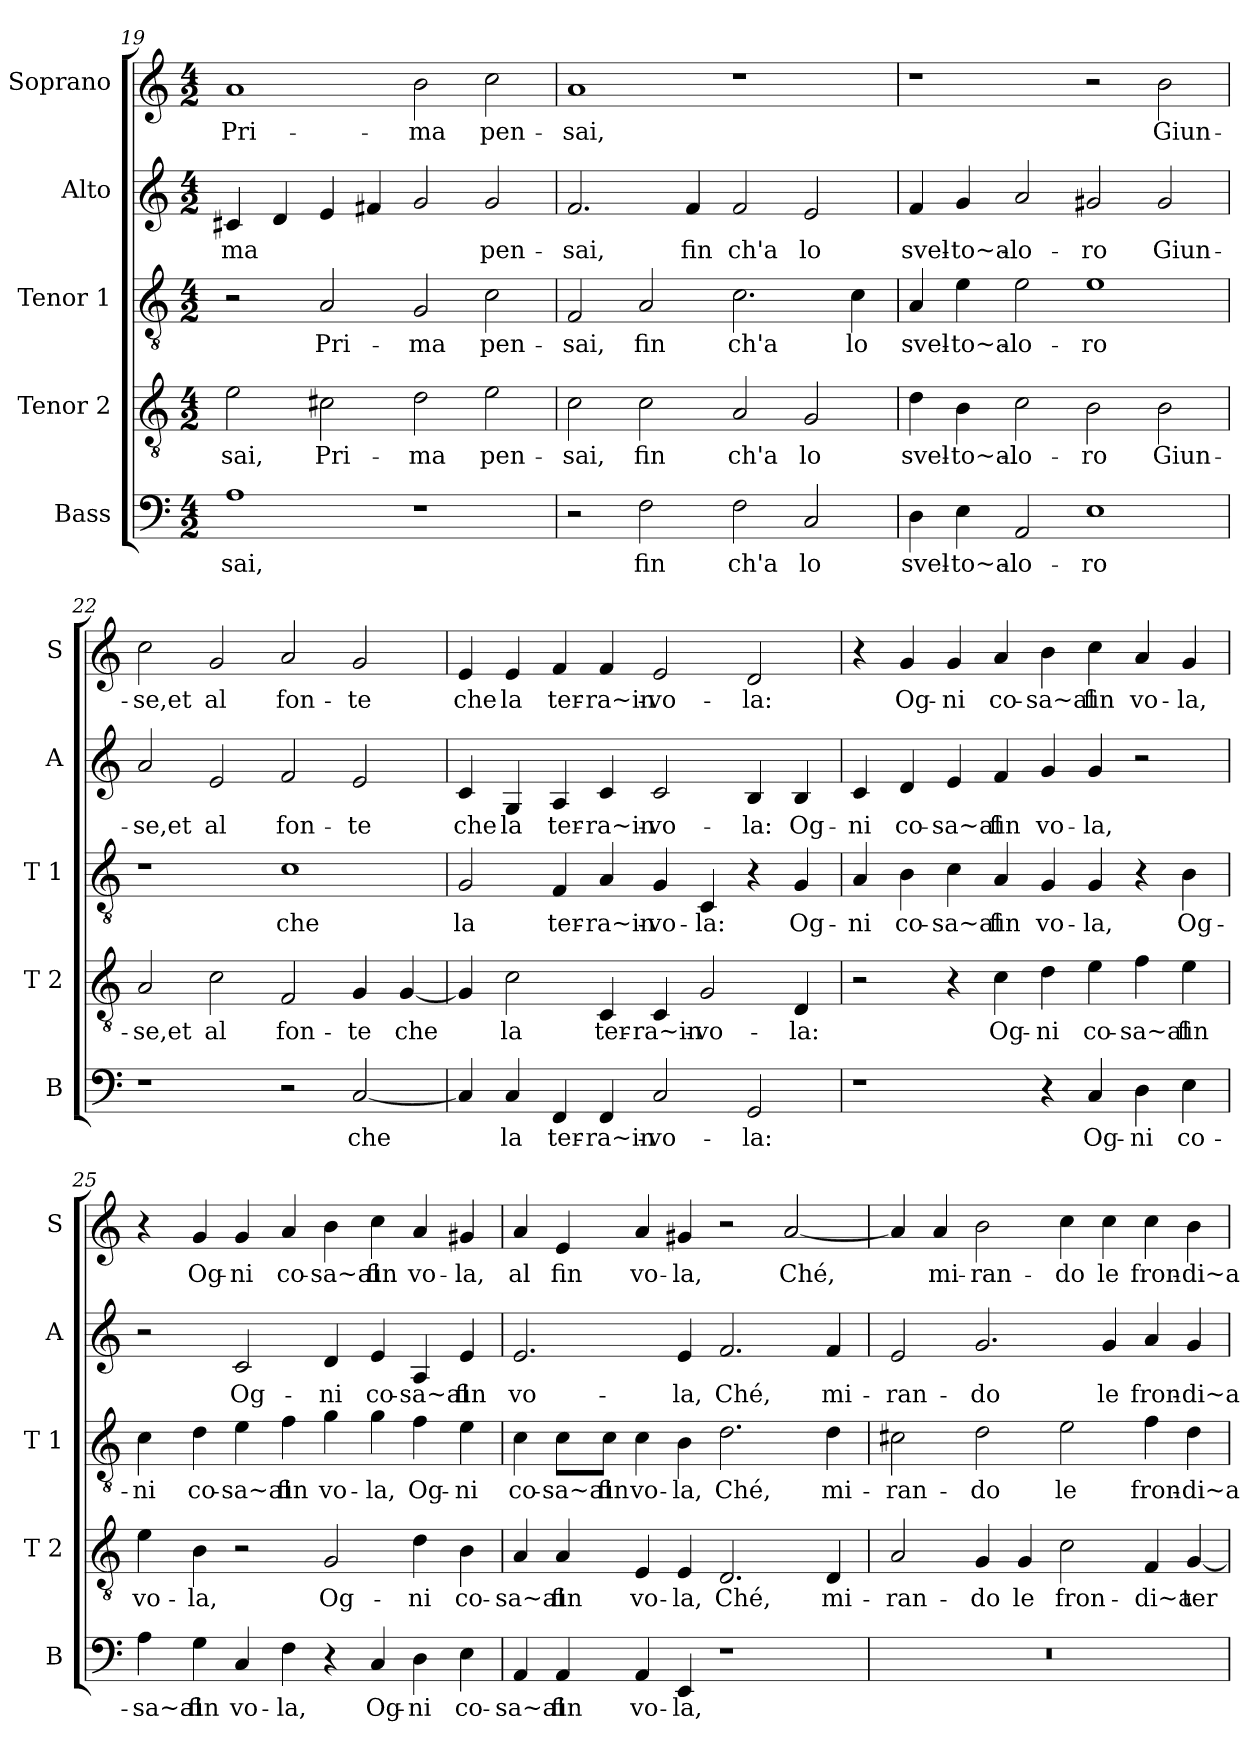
**kern	**text	**kern	**text	**kern	**text	**kern	**text	**kern	**text
*part5	*part5	*part4	*part4	*part3	*part3	*part2	*part2	*part1	*part1
*staff5	*staff5	*staff4	*staff4	*staff3	*staff3	*staff2	*staff2	*staff1	*staff1
*I"Bass	*	*I"Tenor 2	*	*I"Tenor 1	*	*I"Alto	*	*I"Soprano	*
*I'B	*	*I'T 2	*	*I'T 1	*	*I'A	*	*I'S	*
!!LO:PB:g=z
*clefF4	*	*clefGv2	*	*clefGv2	*	*clefG2	*	*clefG2	*
*k[]	*	*k[]	*	*k[]	*	*k[]	*	*k[]	*
*C:	*	*C:	*	*C:	*	*C:	*	*C:	*
*M4/2	*	*M4/2	*	*M4/2	*	*M4/2	*	*M4/2	*
=19	=19	=19	=19	=19	=19	=19	=19	=19	=19
!	!LO:LY:b	!	!LO:LY:b	!	!	!	!LO:LY:b	!	!LO:LY:b
1A	-sai,	2e\	-sai,	2r	.	4c#X/	-ma	1a	Pri-
.	.	.	.	.	.	4d/	.	.	.
!	!	!	!LO:LY:b	!	!LO:LY:b	!	!	!	!
.	.	2c#X\	Pri-	2A/	Pri-	4e/	.	.	.
.	.	.	.	.	.	4f#X/	.	.	.
!	!	!	!LO:LY:b	!	!LO:LY:b	!	!	!	!LO:LY:b
1r	.	2d\	-ma	2G/	-ma	2g/	.	2b\	-ma
!	!	!	!LO:LY:b	!	!LO:LY:b	!	!LO:LY:b	!	!LO:LY:b
.	.	2e\	pen-	2c\	pen-	2g/	pen-	2cc\	pen-
=20	=20	=20	=20	=20	=20	=20	=20	=20	=20
!	!	!	!LO:LY:b	!	!LO:LY:b	!	!LO:LY:b	!	!LO:LY:b
2r	.	2c\	-sai,	2F/	-sai,	2.f/	-sai,	1a	-sai,
!	!LO:LY:b	!	!LO:LY:b	!	!LO:LY:b	!	!	!	!
2F\	fin	2c\	fin	2A/	fin	.	.	.	.
!	!	!	!	!	!	!	!LO:LY:b	!	!
.	.	.	.	.	.	4f/	fin	.	.
!	!LO:LY:b	!	!LO:LY:b	!	!LO:LY:b	!	!LO:LY:b	!	!
2F\	ch'a	2A/	ch'a	2.c\	ch'a	2f/	ch'a	1r	.
!	!LO:LY:b	!	!LO:LY:b	!	!	!	!LO:LY:b	!	!
2C/	lo	2G/	lo	.	.	2e/	lo	.	.
!	!	!	!	!	!LO:LY:b	!	!	!	!
.	.	.	.	4c\	lo	.	.	.	.
=21	=21	=21	=21	=21	=21	=21	=21	=21	=21
!	!LO:LY:b	!	!LO:LY:b	!	!LO:LY:b	!	!LO:LY:b	!	!
4D\	svel-	4d\	svel-	4A/	svel-	4f/	svel-	1r	.
!	!LO:LY:b	!	!LO:LY:b	!	!LO:LY:b	!	!LO:LY:b	!	!
4E\	-to~al-	4B\	-to~al-	4e\	-to~al-	4g/	-to~al-	.	.
!	!LO:LY:b	!	!LO:LY:b	!	!LO:LY:b	!	!LO:LY:b	!	!
2AA/	-lo-	2c\	-lo-	2e\	-lo-	2a/	-lo-	.	.
!	!LO:LY:b	!	!LO:LY:b	!	!LO:LY:b	!	!LO:LY:b	!	!
1E	-ro	2B\	-ro	1e	-ro	2g#X/	-ro	2r	.
!	!	!	!LO:LY:b	!	!	!	!LO:LY:b	!	!LO:LY:b
.	.	2B\	Giun-	.	.	2g#/	Giun-	2b\	Giun-
=22	=22	=22	=22	=22	=22	=22	=22	=22	=22
!	!	!	!LO:LY:b	!	!	!	!LO:LY:b	!	!LO:LY:b
1r	.	2A/	-se,et	1r	.	2a/	-se,et	2cc\	-se,et
!	!	!	!LO:LY:b	!	!	!	!LO:LY:b	!	!LO:LY:b
.	.	2c\	al	.	.	2e/	al	2g/	al
!	!	!	!LO:LY:b	!	!LO:LY:b	!	!LO:LY:b	!	!LO:LY:b
2r	.	2F/	fon-	1c	che	2f/	fon-	2a/	fon-
!	!LO:LY:b	!	!LO:LY:b	!	!	!	!LO:LY:b	!	!LO:LY:b
[2C/	che	4G/	-te	.	.	2e/	-te	2g/	-te
!	!	!	!LO:LY:b	!	!	!	!	!	!
.	.	[4G/	che	.	.	.	.	.	.
!!LO:LB:g=z
=23	=23	=23	=23	=23	=23	=23	=23	=23	=23
!	!	!	!	!	!LO:LY:b	!	!LO:LY:b	!	!LO:LY:b
4C/]	.	4G/]	.	2G/	la	4c/	che	4e/	che
!	!LO:LY:b	!	!LO:LY:b	!	!	!	!LO:LY:b	!	!LO:LY:b
4C/	la	2c\	la	.	.	4G/	la	4e/	la
!	!LO:LY:b	!	!	!	!LO:LY:b	!	!LO:LY:b	!	!LO:LY:b
4FF/	ter-	.	.	4F/	ter-	4A/	ter-	4f/	ter-
!	!LO:LY:b	!	!LO:LY:b	!	!LO:LY:b	!	!LO:LY:b	!	!LO:LY:b
4FF/	-ra~in-	4C/	ter-	4A/	-ra~in-	4c/	-ra~in-	4f/	-ra~in-
!	!LO:LY:b	!	!LO:LY:b	!	!LO:LY:b	!	!LO:LY:b	!	!LO:LY:b
2C/	-vo-	4C/	-ra~in-	4G/	-vo-	2c/	-vo-	2e/	-vo-
!	!	!	!LO:LY:b	!	!LO:LY:b	!	!	!	!
.	.	2G/	-vo-	4C/	-la:	.	.	.	.
!	!LO:LY:b	!	!	!	!	!	!LO:LY:b	!	!LO:LY:b
2GG/	-la:	.	.	4r	.	4B/	-la:	2d/	-la:
!	!	!	!LO:LY:b	!	!LO:LY:b	!	!LO:LY:b	!	!
.	.	4D/	-la:	4G/	Og-	4B/	Og-	.	.
=24	=24	=24	=24	=24	=24	=24	=24	=24	=24
!	!	!	!	!	!LO:LY:b	!	!LO:LY:b	!	!
1r	.	2r	.	4A/	-ni	4c/	-ni	4r	.
!	!	!	!	!	!LO:LY:b	!	!LO:LY:b	!	!LO:LY:b
.	.	.	.	4B\	co-	4d/	co-	4g/	Og-
!	!	!	!	!	!LO:LY:b	!	!LO:LY:b	!	!LO:LY:b
.	.	4r	.	4c\	-sa~al	4e/	-sa~al	4g/	-ni
!	!	!	!LO:LY:b	!	!LO:LY:b	!	!LO:LY:b	!	!LO:LY:b
.	.	4c\	Og-	4A/	fin	4f/	fin	4a/	co-
!	!	!	!LO:LY:b	!	!LO:LY:b	!	!LO:LY:b	!	!LO:LY:b
4r	.	4d\	-ni	4G/	vo-	4g/	vo-	4b\	-sa~al
!	!LO:LY:b	!	!LO:LY:b	!	!LO:LY:b	!	!LO:LY:b	!	!LO:LY:b
4C/	Og-	4e\	co-	4G/	-la,	4g/	-la,	4cc\	fin
!	!LO:LY:b	!	!LO:LY:b	!	!	!	!	!	!LO:LY:b
4D\	-ni	4f\	-sa~al	4r	.	2r	.	4a/	vo-
!	!LO:LY:b	!	!LO:LY:b	!	!LO:LY:b	!	!	!	!LO:LY:b
4E\	co-	4e\	fin	4B\	Og-	.	.	4g/	-la,
=25	=25	=25	=25	=25	=25	=25	=25	=25	=25
!	!LO:LY:b	!	!LO:LY:b	!	!LO:LY:b	!	!	!	!
4A\	-sa~al	4e\	vo-	4c\	-ni	2r	.	4r	.
!	!LO:LY:b	!	!LO:LY:b	!	!LO:LY:b	!	!	!	!LO:LY:b
4G\	fin	4B\	-la,	4d\	co-	.	.	4g/	Og-
!	!LO:LY:b	!	!	!	!LO:LY:b	!	!LO:LY:b	!	!LO:LY:b
4C/	vo-	2r	.	4e\	-sa~al	2c/	Og-	4g/	-ni
!	!LO:LY:b	!	!	!	!LO:LY:b	!	!	!	!LO:LY:b
4F\	-la,	.	.	4f\	fin	.	.	4a/	co-
!	!	!	!LO:LY:b	!	!LO:LY:b	!	!LO:LY:b	!	!LO:LY:b
4r	.	2G/	Og-	4g\	vo-	4d/	-ni	4b\	-sa~al
!	!LO:LY:b	!	!	!	!LO:LY:b	!	!LO:LY:b	!	!LO:LY:b
4C/	Og-	.	.	4g\	-la,	4e/	co-	4cc\	fin
!	!LO:LY:b	!	!LO:LY:b	!	!LO:LY:b	!	!LO:LY:b	!	!LO:LY:b
4D\	-ni	4d\	-ni	4f\	Og-	4A/	-sa~al	4a/	vo-
!	!LO:LY:b	!	!LO:LY:b	!	!LO:LY:b	!	!LO:LY:b	!	!LO:LY:b
4E\	co-	4B\	co-	4e\	-ni	4e/	fin	4g#X/	-la,
!!LO:LB:g=z
=26	=26	=26	=26	=26	=26	=26	=26	=26	=26
!	!LO:LY:b	!	!LO:LY:b	!	!LO:LY:b	!	!LO:LY:b	!	!LO:LY:b
4AA/	-sa~al	4A/	-sa~al	4c\	co-	2.e/	vo-	4a/	al
!	!LO:LY:b	!	!LO:LY:b	!	!LO:LY:b	!	!	!	!LO:LY:b
4AA/	fin	4A/	fin	8c\L	-sa~al	.	.	4e/	fin
!	!	!	!	!	!LO:LY:b	!	!	!	!
.	.	.	.	8c\J	fin	.	.	.	.
!	!LO:LY:b	!	!LO:LY:b	!	!LO:LY:b	!	!	!	!LO:LY:b
4AA/	vo-	4E/	vo-	4c\	vo-	.	.	4a/	vo-
!	!LO:LY:b	!	!LO:LY:b	!	!LO:LY:b	!	!LO:LY:b	!	!LO:LY:b
4EE/	-la,	4E/	-la,	4B\	-la,	4e/	-la,	4g#X/	-la,
!	!	!	!LO:LY:b	!	!LO:LY:b	!	!LO:LY:b	!	!
1r	.	2.D/	Ché,	2.d\	Ché,	2.f/	Ché,	2r	.
!	!	!	!	!	!	!	!	!	!LO:LY:b
.	.	.	.	.	.	.	.	[2a/	Ché,
!	!	!	!LO:LY:b	!	!LO:LY:b	!	!LO:LY:b	!	!
.	.	4D/	mi-	4d\	mi-	4f/	mi-	.	.
=27	=27	=27	=27	=27	=27	=27	=27	=27	=27
!	!	!	!LO:LY:b	!	!LO:LY:b	!	!LO:LY:b	!	!
0r	.	2A/	-ran-	2c#X\	-ran-	2e/	-ran-	4a/]	.
!	!	!	!	!	!	!	!	!	!LO:LY:b
.	.	.	.	.	.	.	.	4a/	mi-
!	!	!	!LO:LY:b	!	!LO:LY:b	!	!LO:LY:b	!	!LO:LY:b
.	.	4G/	-do	2d\	-do	2.g/	-do	2b\	-ran-
!	!	!	!LO:LY:b	!	!	!	!	!	!
.	.	4G/	le	.	.	.	.	.	.
!	!	!	!LO:LY:b	!	!LO:LY:b	!	!	!	!LO:LY:b
.	.	2c\	fron-	2e\	le	.	.	4cc\	-do
!	!	!	!	!	!	!	!LO:LY:b	!	!LO:LY:b
.	.	.	.	.	.	4g/	le	4cc\	le
!	!	!	!LO:LY:b	!	!LO:LY:b	!	!LO:LY:b	!	!LO:LY:b
.	.	4F/	-di~a	4f\	fron-	4a/	fron-	4cc\	fron-
!	!	!	!LO:LY:b	!	!LO:LY:b	!	!LO:LY:b	!	!LO:LY:b
.	.	[4G/	ter-	4d\	-di~a	4g/	-di~a	4b\	-di~a
=	=	=	=	=	=	=	=	=	=
*-	*-	*-	*-	*-	*-	*-	*-	*-	*-
